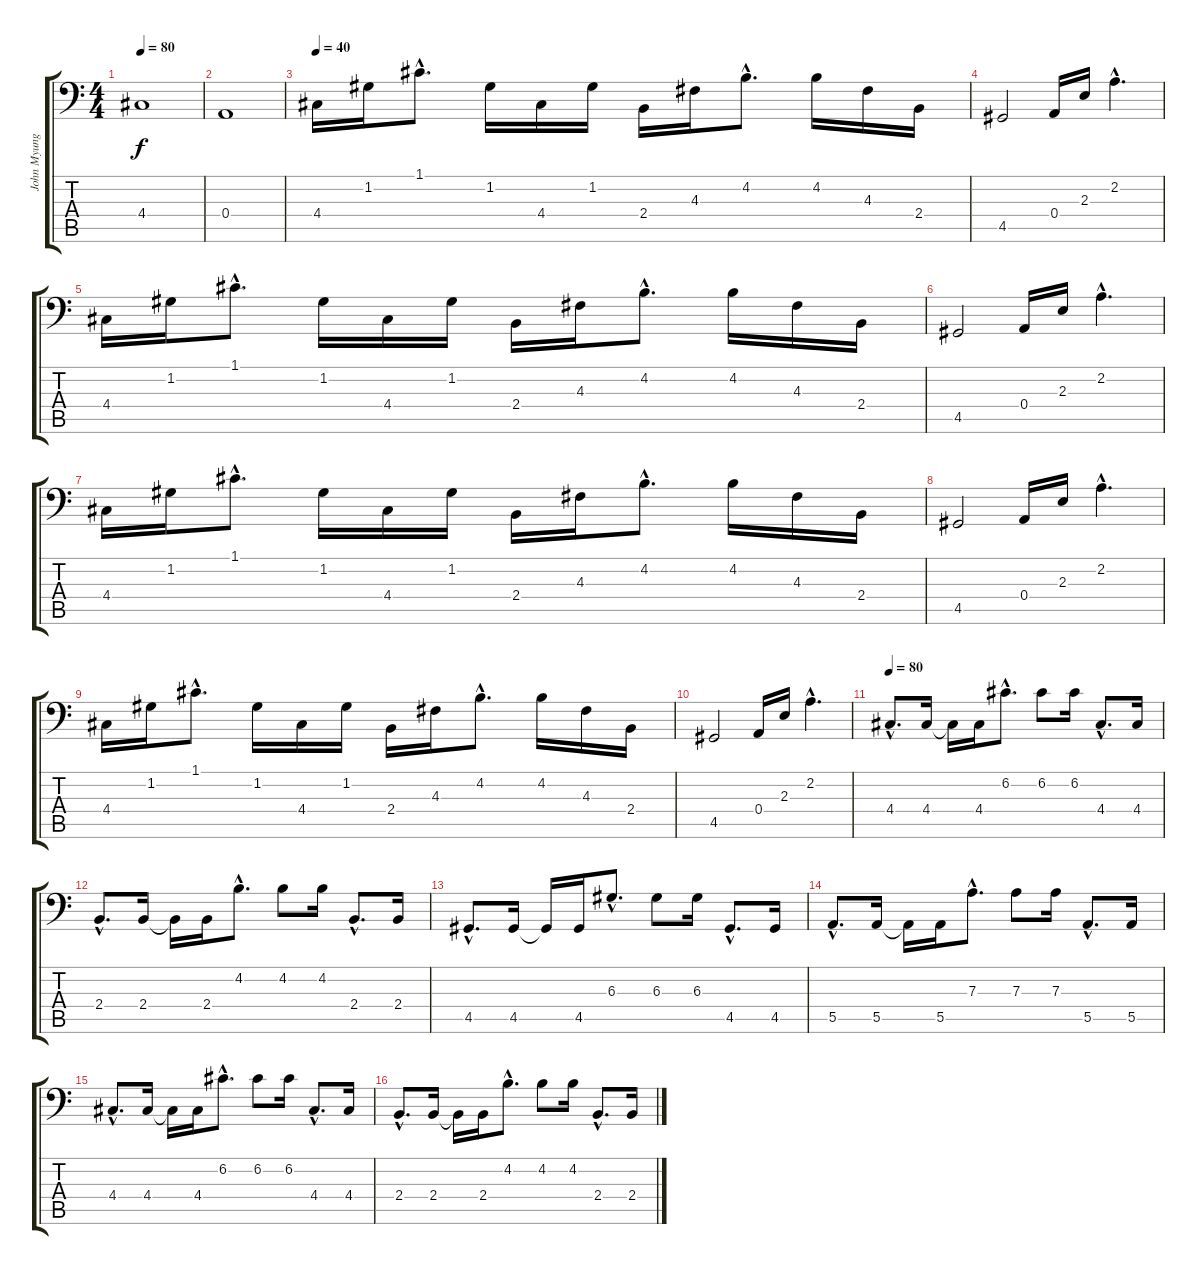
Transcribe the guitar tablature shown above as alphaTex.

\track ("John Myung - 6 Strings Bass" "John Myung") {instrument acousticbass}
\staff {score tabs}
\tuning (C3 G2 D2 A1 E1 B0) {hide}
\ts (4 4)
\tempo 80
\clef f4
\ks c
4.4.1{dy f} |
0.4.1 |
\tempo 40
4.4.16 1.2.16 1.1{hac}.8{d} 1.2.16 4.4.16 1.2.16 2.4.16 4.3.16 4.2{hac}.8{d} 4.2.16 4.3.16 2.4.16 |
4.5.2 0.4.16 2.3.16 2.2{hac}.4{d} |
4.4.16 1.2.16 1.1{hac}.8{d} 1.2.16 4.4.16 1.2.16 2.4.16 4.3.16 4.2{hac}.8{d} 4.2.16 4.3.16 2.4.16 |
4.5.2 0.4.16 2.3.16 2.2{hac}.4{d} |
4.4.16 1.2.16 1.1{hac}.8{d} 1.2.16 4.4.16 1.2.16 2.4.16 4.3.16 4.2{hac}.8{d} 4.2.16 4.3.16 2.4.16 |
4.5.2 0.4.16 2.3.16 2.2{hac}.4{d} |
4.4.16 1.2.16 1.1{hac}.8{d} 1.2.16 4.4.16 1.2.16 2.4.16 4.3.16 4.2{hac}.8{d} 4.2.16 4.3.16 2.4.16 |
4.5.2 0.4.16 2.3.16 2.2{hac}.4{d} |
\tempo 80
4.4{hac}.8{d} 4.4.16 4.4{t}.16 4.4.16 6.2{hac}.8{d} 6.2.8 6.2.16 4.4{hac}.8{d} 4.4.16 |
2.4{hac}.8{d} 2.4.16 2.4{t}.16 2.4.16 4.2{hac}.8{d} 4.2.8 4.2.16 2.4{hac}.8{d} 2.4.16 |
4.5{hac}.8{d} 4.5.16 4.5{t}.16 4.5.16 6.3{hac}.8{d} 6.3.8 6.3.16 4.5{hac}.8{d} 4.5.16 |
5.5{hac}.8{d} 5.5.16 5.5{t}.16 5.5.16 7.3{hac}.8{d} 7.3.8 7.3.16 5.5{hac}.8{d} 5.5.16 |
4.4{hac}.8{d} 4.4.16 4.4{t}.16 4.4.16 6.2{hac}.8{d} 6.2.8 6.2.16 4.4{hac}.8{d} 4.4.16 |
2.4{hac}.8{d} 2.4.16 2.4{t}.16 2.4.16 4.2{hac}.8{d} 4.2.8 4.2.16 2.4{hac}.8{d} 2.4.16
